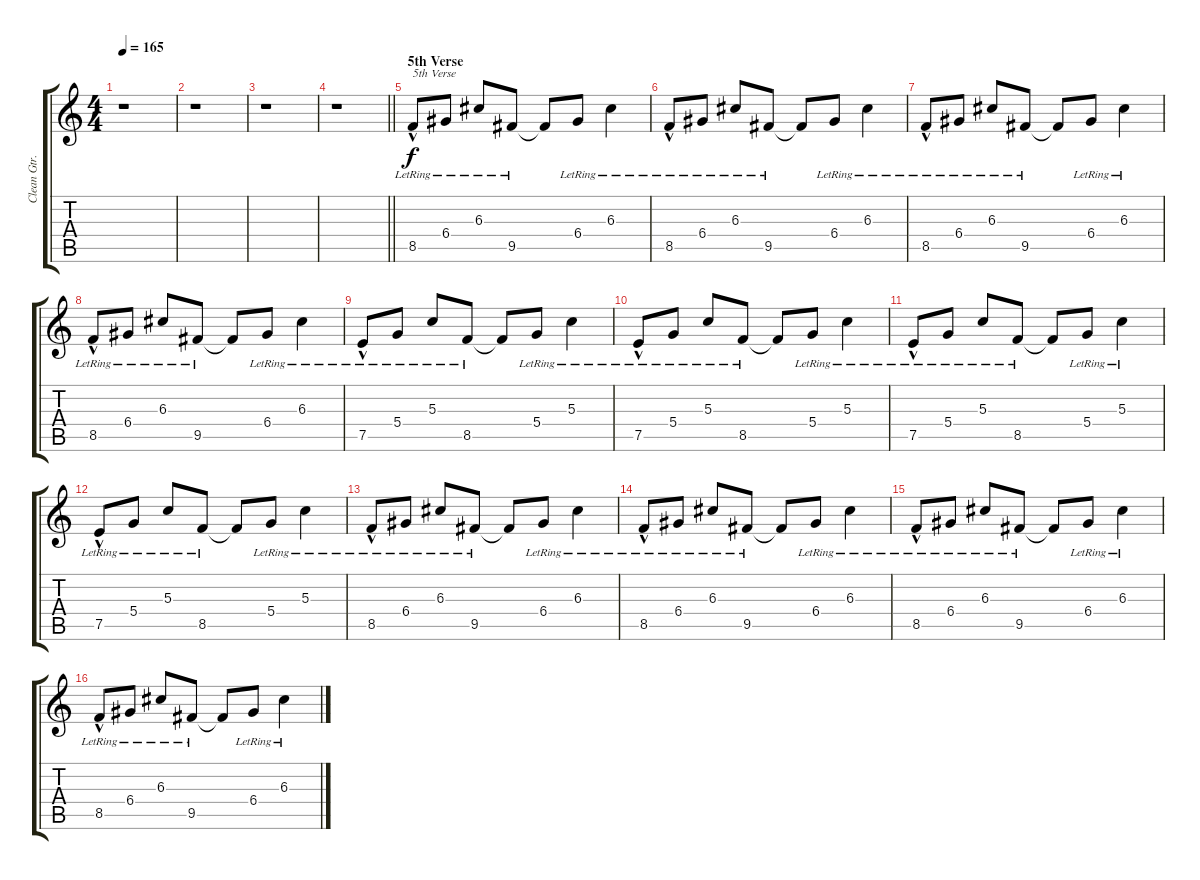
\track ("Clean Gtr." "Clean Gtr.") {instrument electricguitarclean}
\staff {score tabs}
\tuning (E4 B3 G3 D3 A2 E2) {hide}
\ts (4 4)
\tempo 165
\clef g2
\ks c
r.1{dy f} |
r.1 |
r.1 |
\barLineRight lightlight
r.1 |
\section ("" "5th Verse")
8.5{hac lr}.8{txt "5th Verse"} 6.4{lr}.8 6.3{lr}.8 9.5{lr}.8 9.5{t}.8 6.4{lr}.8 6.3{lr}.4 |
8.5{hac lr}.8 6.4{lr}.8 6.3{lr}.8 9.5{lr}.8 9.5{t}.8 6.4{lr}.8 6.3{lr}.4 |
8.5{hac lr}.8 6.4{lr}.8 6.3{lr}.8 9.5{lr}.8 9.5{t}.8 6.4{lr}.8 6.3{lr}.4 |
8.5{hac lr}.8 6.4{lr}.8 6.3{lr}.8 9.5{lr}.8 9.5{t}.8 6.4{lr}.8 6.3{lr}.4 |
7.5{hac lr}.8 5.4{lr}.8 5.3{lr}.8 8.5{lr}.8 8.5{t}.8 5.4{lr}.8 5.3{lr}.4 |
7.5{hac lr}.8 5.4{lr}.8 5.3{lr}.8 8.5{lr}.8 8.5{t}.8 5.4{lr}.8 5.3{lr}.4 |
7.5{hac lr}.8 5.4{lr}.8 5.3{lr}.8 8.5{lr}.8 8.5{t}.8 5.4{lr}.8 5.3{lr}.4 |
7.5{hac lr}.8 5.4{lr}.8 5.3{lr}.8 8.5{lr}.8 8.5{t}.8 5.4{lr}.8 5.3{lr}.4 |
8.5{hac lr}.8 6.4{lr}.8 6.3{lr}.8 9.5{lr}.8 9.5{t}.8 6.4{lr}.8 6.3{lr}.4 |
8.5{hac lr}.8 6.4{lr}.8 6.3{lr}.8 9.5{lr}.8 9.5{t}.8 6.4{lr}.8 6.3{lr}.4 |
8.5{hac lr}.8 6.4{lr}.8 6.3{lr}.8 9.5{lr}.8 9.5{t}.8 6.4{lr}.8 6.3{lr}.4 |
8.5{hac lr}.8 6.4{lr}.8 6.3{lr}.8 9.5{lr}.8 9.5{t}.8 6.4{lr}.8 6.3{lr}.4
